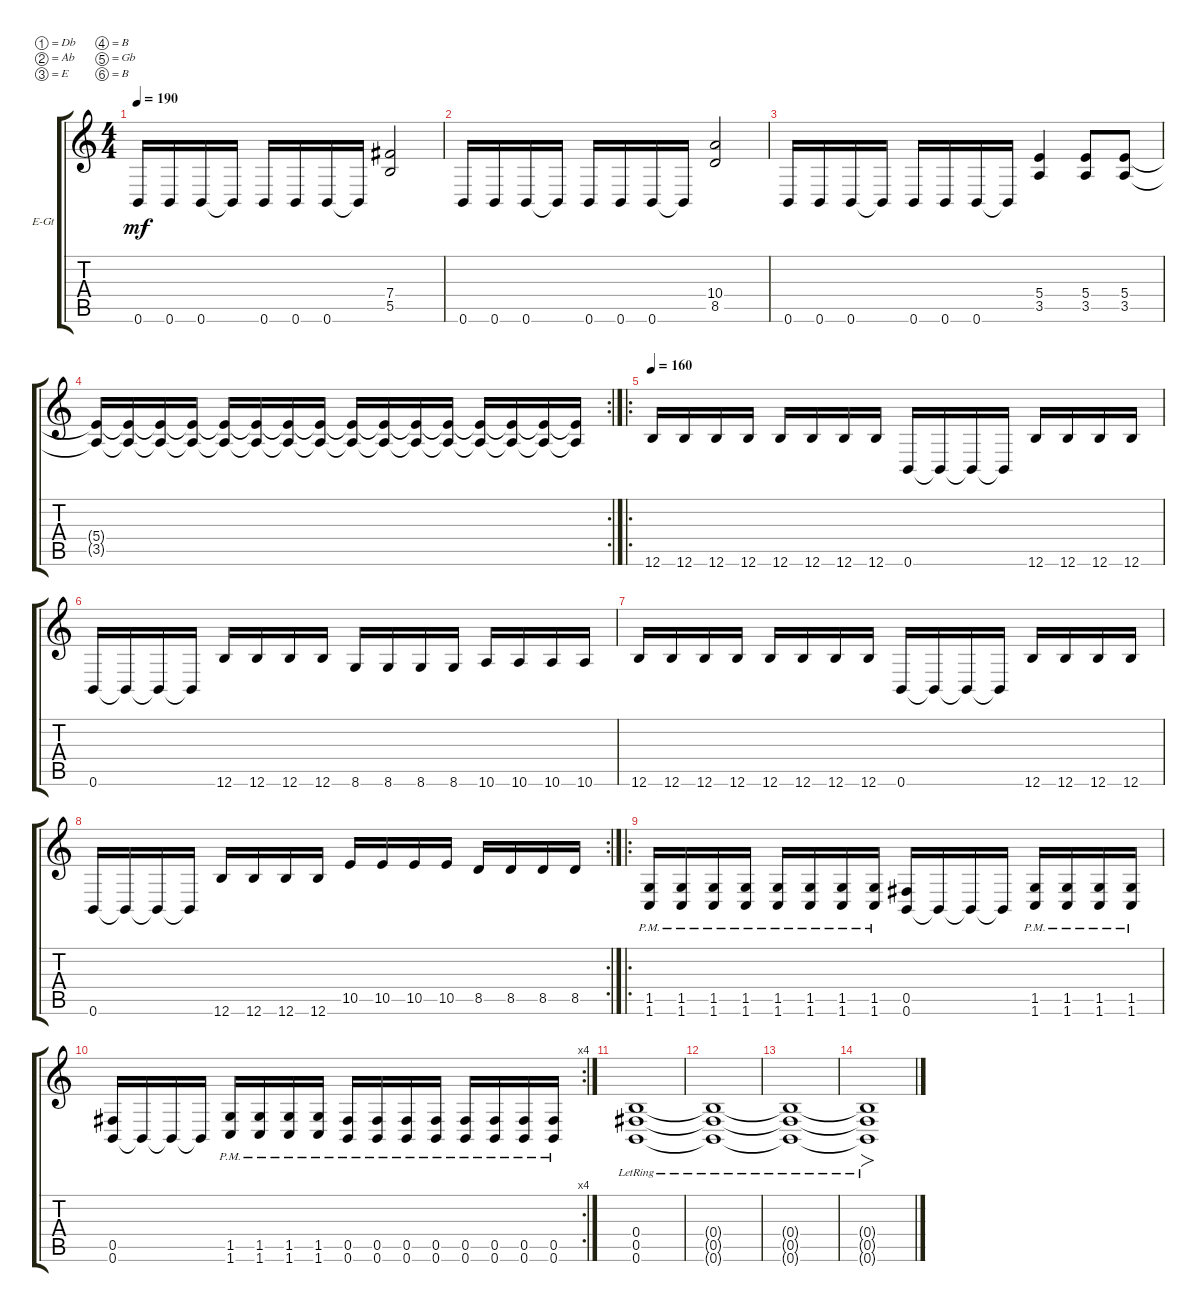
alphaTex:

\bracketExtendMode groupsimilarinstruments
\firstSystemTrackNameOrientation horizontal
\otherSystemsTrackNameOrientation horizontal
\track ("Rhythm" "E-Gt") {instrument distortionguitar}
\staff {score tabs}
\tuning (Db4 Ab3 E3 B2 Gb2 B1)
\ts (4 4)
\tempo 190
\clef g2
\ks c
0.6.16{dy mf} 0.6.16 0.6.16 0.6{t}.16 0.6.16 0.6.16 0.6.16 0.6{t}.16 (5.5 7.4).2 |
0.6.16 0.6.16 0.6.16 0.6{t}.16 0.6.16 0.6.16 0.6.16 0.6{t}.16 (8.5 10.4).2 |
0.6.16 0.6.16 0.6.16 0.6{t}.16 0.6.16 0.6.16 0.6.16 0.6{t}.16 (3.5 5.4).4 (3.5 5.4).8 (3.5 5.4).8 |
\rc 2
(3.5{t} 5.4{t}).16 (3.5{t} 5.4{t}).16 (5.4{t} 3.5{t}).16 (5.4{t} 3.5{t}).16 (5.4{t} 3.5{t}).16 (5.4{t} 3.5{t}).16 (5.4{t} 3.5{t}).16 (5.4{t} 3.5{t}).16 (5.4{t} 3.5{t}).16 (5.4{t} 3.5{t}).16 (3.5{t} 5.4{t}).16 (3.5{t} 5.4{t}).16 (3.5{t} 5.4{t}).16 (3.5{t} 5.4{t}).16 (3.5{t} 5.4{t}).16 (3.5{t} 5.4{t}).16 |
\ro
\tempo 160
12.6.16 12.6.16 12.6.16 12.6.16 12.6.16 12.6.16 12.6.16 12.6.16 0.6.16 0.6{t}.16 0.6{t}.16 0.6{t}.16 12.6.16 12.6.16 12.6.16 12.6.16 |
0.6.16 0.6{t}.16 0.6{t}.16 0.6{t}.16 12.6.16 12.6.16 12.6.16 12.6.16 8.6.16 8.6.16 8.6.16 8.6.16 10.6.16 10.6.16 10.6.16 10.6.16 |
12.6.16 12.6.16 12.6.16 12.6.16 12.6.16 12.6.16 12.6.16 12.6.16 0.6.16 0.6{t}.16 0.6{t}.16 0.6{t}.16 12.6.16 12.6.16 12.6.16 12.6.16 |
\rc 2
0.6.16 0.6{t}.16 0.6{t}.16 0.6{t}.16 12.6.16 12.6.16 12.6.16 12.6.16 10.5.16 10.5.16 10.5.16 10.5.16 8.5.16 8.5.16 8.5.16 8.5.16 |
\ro
(1.6{pm} 1.5{pm}).16 (1.6{pm} 1.5{pm}).16 (1.6{pm} 1.5{pm}).16 (1.6{pm} 1.5{pm}).16 (1.6{pm} 1.5{pm}).16 (1.6{pm} 1.5{pm}).16 (1.6{pm} 1.5{pm}).16 (1.6{pm} 1.5{pm}).16 (0.6 0.5).16 0.6{t}.16 0.6{t}.16 0.6{t}.16 (1.6{pm} 1.5{pm}).16 (1.6{pm} 1.5{pm}).16 (1.6{pm} 1.5{pm}).16 (1.6{pm} 1.5{pm}).16 |
\rc 4
(0.6 0.5).16 0.6{t}.16 0.6{t}.16 0.6{t}.16 (1.6{pm} 1.5{pm}).16 (1.6{pm} 1.5{pm}).16 (1.6{pm} 1.5{pm}).16 (1.6{pm} 1.5{pm}).16 (0.6{pm} 0.5{pm}).16 (0.6{pm} 0.5{pm}).16 (0.6{pm} 0.5{pm}).16 (0.6{pm} 0.5{pm}).16 (0.6{pm} 0.5{pm}).16 (0.6{pm} 0.5{pm}).16 (0.6{pm} 0.5{pm}).16 (0.6{pm} 0.5{pm}).16 |
(0.6{lr} 0.5{lr} 0.4{lr}).1 |
(0.6{lr t} 0.5{lr t} 0.4{lr t}).1 |
(0.6{lr t} 0.5{lr t} 0.4{lr t}).1 |
(0.6{lr t} 0.5{lr t} 0.4{lr t}).1{fo}
